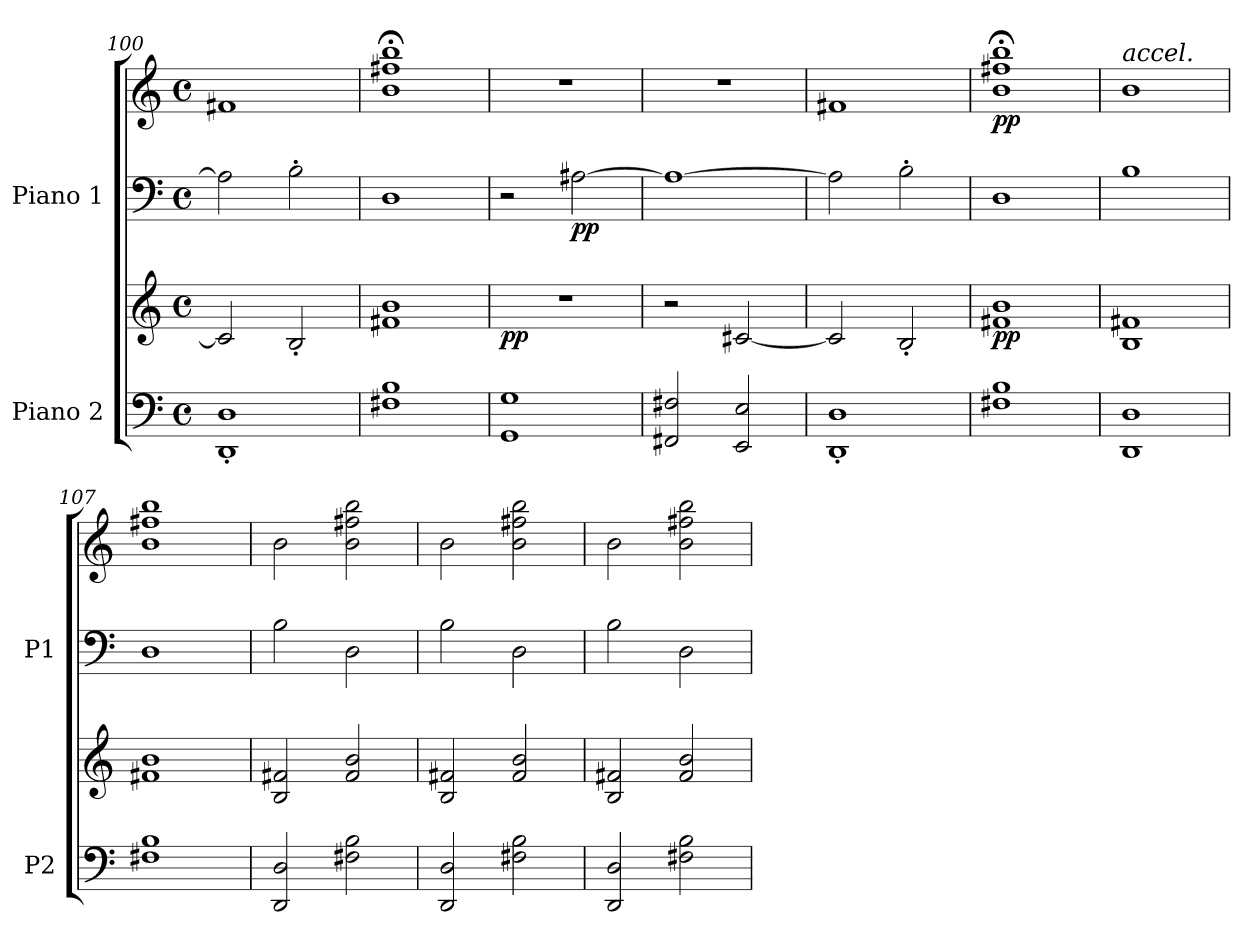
**kern	**kern	**dynam	**kern	**kern	**dynam
*part2	*part2	*part2	*part1	*part1	*part1
*staff4	*staff3	*staff3/4	*staff2	*staff1	*staff1/2
*I"Piano 2	*	*	*I"Piano 1	*	*
*I'P2	*	*	*I'P1	*	*
*clefF4	*clefG2	*	*clefF4	*clefG2	*
*k[]	*k[]	*	*k[]	*k[]	*
*M4/4	*M4/4	*	*M4/4	*M4/4	*
*met(c)	*met(c)	*	*met(c)	*met(c)	*
=100	=100	=100	=100	=100	=100
1DD' 1D'	2c#/]	.	2A#\]	1f#X	.
.	2B'/	.	2B'\	.	.
=101	=101	=101	=101	=101	=101
1F#X 1B	1f#X 1b	.	1D	1b;< 1ff#X;< 1bb;<	.
=102	=102	=102	=102	=102	=102
!	!	!LO:DY:b	!	!	!
1GG 1G	1r	pp	2r	1r	.
!	!	!	!	!	!LO:DY:b=2
.	.	.	[2A#X\	.	pp
=103	=103	=103	=103	=103	=103
2FF#X/ 2F#X/	2r	.	1A#_	1r	.
2EE/ 2E/	[2c#X/	.	.	.	.
!!LO:PB:g=z
=104	=104	=104	=104	=104	=104
1DD' 1D'	2c#/]	.	2A#\]	1f#X	.
.	2B'/	.	2B'\	.	.
=105	=105	=105	=105	=105	=105
!	!	!LO:DY:b	!	!	!LO:DY:b
1F#X 1B	1f#X 1b	pp	1D	1b;< 1ff#X;< 1bb;<	pp
=106	=106	=106	=106	=106	=106
!	!	!	!	!LO:TX:a:i:t=accel.	!
1DD 1D	1B 1f#X	.	1B	1b	.
=107	=107	=107	=107	=107	=107
*	*	*	*	*MM114	*
1F#X 1B	1f#X 1b	.	1D	1b 1ff#X 1bb	.
=108	=108	=108	=108	=108	=108
*	*	*	*	*MM124	*
2DD/ 2D/	2B/ 2f#X/	.	2B\	2b\	.
2F#X\ 2B\	2f#/ 2b/	.	2D\	2b\ 2ff#X\ 2bb\	.
=109	=109	=109	=109	=109	=109
*	*	*	*	*MM134	*
2DD/ 2D/	2B/ 2f#X/	.	2B\	2b\	.
2F#X\ 2B\	2f#/ 2b/	.	2D\	2b\ 2ff#X\ 2bb\	.
!!LO:LB:g=z
=110	=110	=110	=110	=110	=110
*	*	*	*	*MM144	*
2DD/ 2D/	2B/ 2f#X/	.	2B\	2b\	.
2F#X\ 2B\	2f#/ 2b/	.	2D\	2b\ 2ff#X\ 2bb\	.
=	=	=	=	=	=
*-	*-	*-	*-	*-	*-
